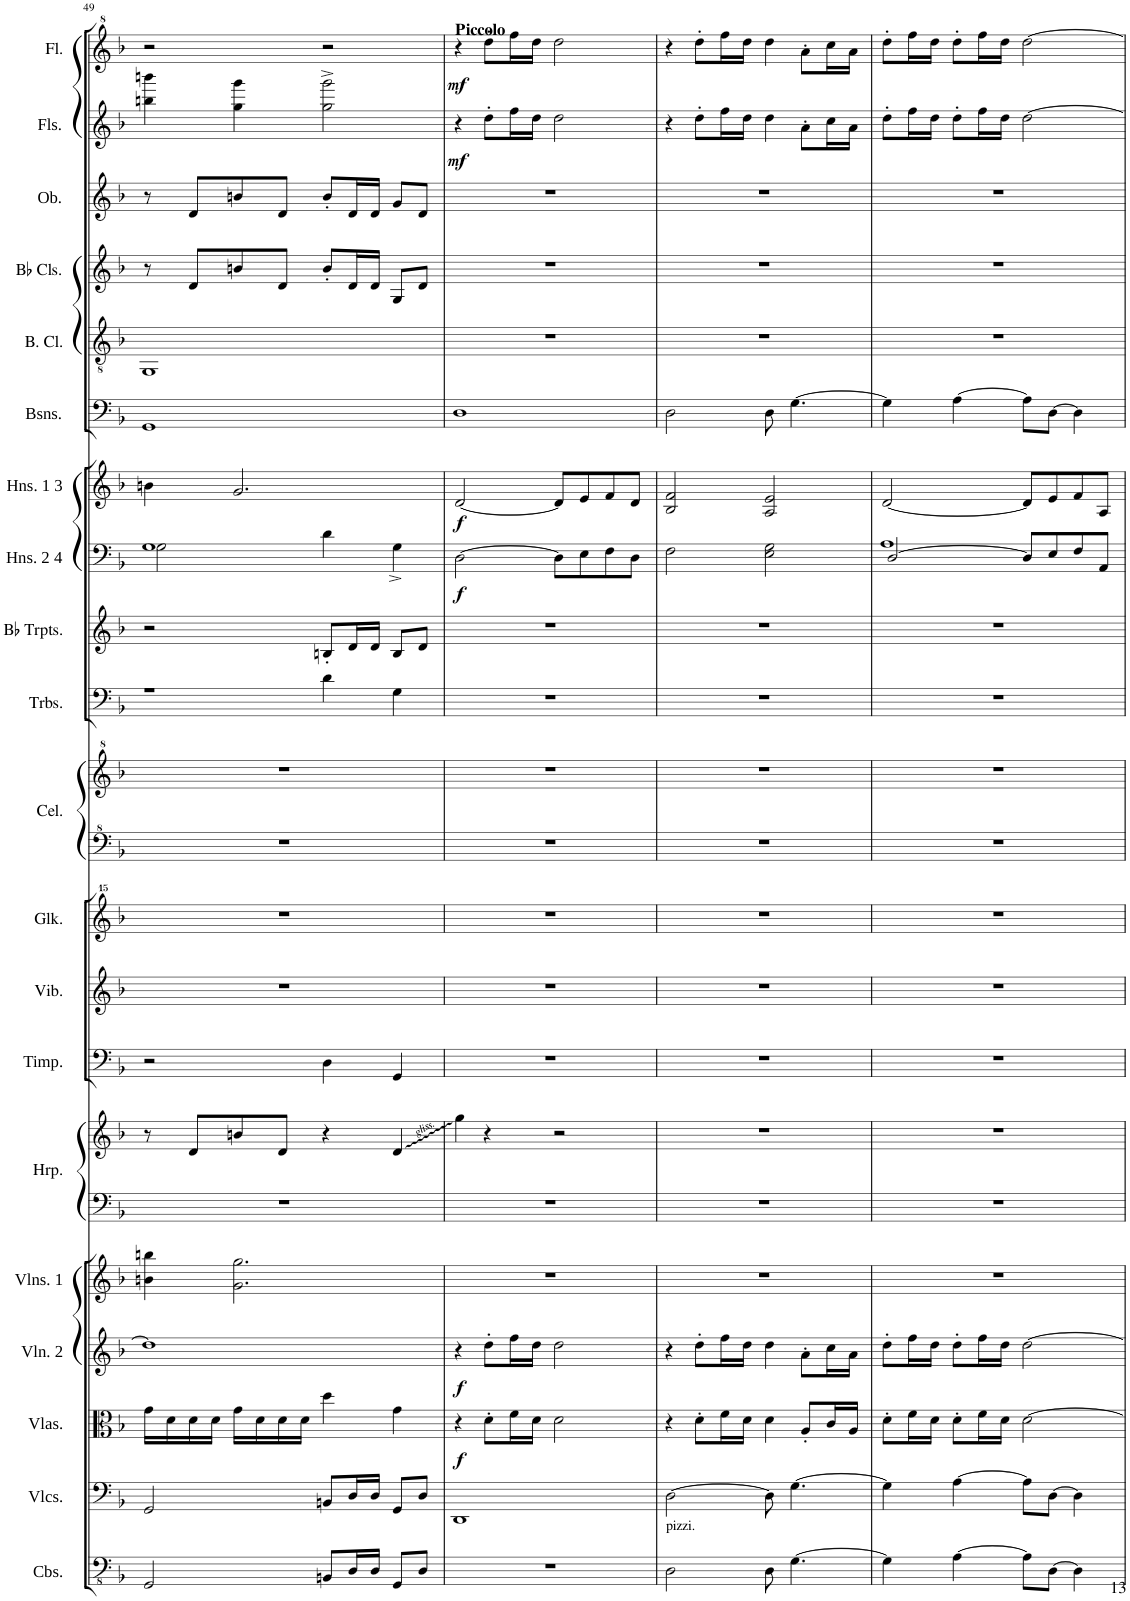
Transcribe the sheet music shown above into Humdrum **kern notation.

**kern	**kern	**kern	**dynam	**kern	**dynam	**kern	**kern	**kern	**kern	**kern	**kern	**kern	**kern	**kern	**kern	**kern	**dynam	**kern	**dynam	**kern	**kern	**kern	**kern	**kern	**dynam	**kern	**dynam
*part20	*part19	*part18	*part18	*part17	*part17	*part16	*part15	*part15	*part14	*part13	*part12	*part11	*part11	*part10	*part9	*part8	*part8	*part7	*part7	*part6	*part5	*part4	*part3	*part2	*part2	*part1	*part1
*staff22	*staff21	*staff20	*staff20	*staff19	*staff19	*staff18	*staff17	*staff16	*staff15	*staff14	*staff13	*staff12	*staff11	*staff10	*staff9	*staff8	*staff8	*staff7	*staff7	*staff6	*staff5	*staff4	*staff3	*staff2	*staff2	*staff1	*staff1
*I"Contrabasses	*I"Violoncellos	*I"Violas	*	*I"Violin 2	*	*I"Violins 1	*I"Harp	*	*I"Timpani	*I"Vibraphone	*I"Glockenspiel	*I"Celesta	*	*I"Trombones	*I"Bb Trumpets	*I"Horns 2 4	*	*I"Horns 1 3	*	*I"Bassoons	*I"Bass Clarinet	*I"Bb Clarinets	*I"Oboe	*I"Flutes	*	*I"Piccolo (doub. Flute)	*
*I'Cbs.	*I'Vlcs.	*I'Vlas.	*	*I'Vln. 2	*	*I'Vlns. 1	*I'Hrp.	*	*I'Timp.	*I'Vib.	*I'Glk.	*I'Cel.	*	*I'Trbs.	*I'Bb Trpts.	*I'Hns. 2 4	*	*I'Hns. 1 3	*	*I'Bsns.	*I'B. Cl.	*I'Bb Cls.	*I'Ob.	*I'Fls.	*	*I'Picc.	*
!!LO:PB:g=z
*clefFv4	*clefF4	*clefC3	*	*clefG2	*	*clefG2	*clefF4	*clefG2	*clefF4	*clefG2	*clefG^^2	*clefF^4	*clefG^2	*clefF4	*clefG2	*clefF4	*	*clefG2	*	*clefF4	*clefGv2	*clefG2	*clefG2	*clefG2	*	*clefG^2	*
*	*	*	*	*	*	*	*	*	*	*	*	*	*	*	*ITrd1c2	*ITrd4c7	*	*ITrd4c7	*	*	*ITrd8c14	*ITrd1c2	*	*	*	*ITrd-7c-12	*
*k[b-]	*k[b-]	*k[b-]	*	*k[b-]	*	*k[b-]	*k[b-]	*k[b-]	*k[b-]	*k[b-]	*k[b-]	*k[b-]	*k[b-]	*k[b-]	*k[b-]	*k[b-]	*	*k[b-]	*	*k[b-]	*k[b-]	*k[b-]	*k[b-]	*k[b-]	*	*k[b-]	*
*M4/4	*M4/4	*M4/4	*	*M4/4	*	*M4/4	*M4/4	*M4/4	*M4/4	*M4/4	*M4/4	*M4/4	*M4/4	*M4/4	*M4/4	*M4/4	*	*M4/4	*	*M4/4	*M4/4	*M4/4	*M4/4	*M4/4	*	*M4/4	*
=49	=49	=49	=49	=49	=49	=49	=49	=49	=49	=49	=49	=49	=49	=49	=49	=49	=49	=49	=49	=49	=49	=49	=49	=49	=49	=49	=49
*	*	*	*	*	*	*	*	*	*	*	*	*	*	*^	*	*^	*	*	*	*	*	*	*	*	*	*	*
2GGG/	2GG/	16g\LL	.	1dd]	.	4bn\ 4bbn\	1r	8r	2r	1r	1r	1r	1r	1r	2ryy	2r	1G	2G\	.	4bn\	.	1GG	1GG	8r	8r	4bbn\ 4bbbn\	.	2r	.
.	.	16d\	.	.	.	.	.	.	.	.	.	.	.	.	.	.	.	.	.	.	.	.	.	.	.	.	.	.	.
.	.	16d\	.	.	.	.	.	8d/L	.	.	.	.	.	.	.	.	.	.	.	.	.	.	.	8d/L	8d/L	.	.	.	.
.	.	16d\JJ	.	.	.	.	.	.	.	.	.	.	.	.	.	.	.	.	.	.	.	.	.	.	.	.	.	.	.
.	.	16g\LL	.	.	.	2.g\ 2.gg\	.	8bn/	.	.	.	.	.	.	.	.	.	.	.	2.g/	.	.	.	8bn/	8bn/	4gg\ 4ggg\	.	.	.
.	.	16d\	.	.	.	.	.	.	.	.	.	.	.	.	.	.	.	.	.	.	.	.	.	.	.	.	.	.	.
.	.	16d\	.	.	.	.	.	8d/J	.	.	.	.	.	.	.	.	.	.	.	.	.	.	.	8d/J	8d/J	.	.	.	.
.	.	16d\JJ	.	.	.	.	.	.	.	.	.	.	.	.	.	.	.	.	.	.	.	.	.	.	.	.	.	.	.
8BBBn/L	8BBn/L	4dd\	.	.	.	.	.	4r	4D\	.	.	.	.	.	4d\	8Bn'/L	.	4d\	.	.	.	.	.	8b'/L	8b'/L	2gg\^ 2ggg\^	.	2r	.
16DD/L	16D/L	.	.	.	.	.	.	.	.	.	.	.	.	.	.	16d/L	.	.	.	.	.	.	.	16d/L	16d/L	.	.	.	.
16DD/JJ	16D/JJ	.	.	.	.	.	.	.	.	.	.	.	.	.	.	16d/JJ	.	.	.	.	.	.	.	16d/JJ	16d/JJ	.	.	.	.
8GGG/L	8GG/L	4g\	.	.	.	.	.	4d/	4GG/	.	.	.	.	.	4G\	8B/L	.	4G^\	.	.	.	.	.	8G/L	8g/L	.	.	.	.
8DD/J	8D/J	.	.	.	.	.	.	.	.	.	.	.	.	.	.	8d/J	.	.	.	.	.	.	.	8d/J	8d/J	.	.	.	.
*	*	*	*	*	*	*	*	*	*	*	*	*	*	*v	*v	*	*v	*v	*	*	*	*	*	*	*	*	*	*	*
=50	=50	=50	=50	=50	=50	=50	=50	=50	=50	=50	=50	=50	=50	=50	=50	=50	=50	=50	=50	=50	=50	=50	=50	=50	=50	=50	=50
!	!	!	!	!	!	!	!	!	!	!	!	!	!	!	!	!	!	!	!	!	!	!	!	!	!	!LO:TX:a:B:t=Piccolo	!
!	!	!	!LO:DY:b	!	!LO:DY:b	!	!	!	!	!	!	!	!	!	!	!	!LO:DY:b	!	!LO:DY:b	!	!	!	!	!	!LO:DY:b	!	!LO:DY:b
1r	1DD	4r	f	4r	f	1r	1r	4gg\	1r	1r	1r	1r	1r	1r	1r	[2D\	f	[2d/	f	1D	1r	1r	1r	4r	mf	4r	mf
.	.	8d'\L	.	8dd'\L	.	.	.	4r	.	.	.	.	.	.	.	.	.	.	.	.	.	.	.	8dd'\L	.	8ddd'\L	.
.	.	16f\L	.	16ff\L	.	.	.	.	.	.	.	.	.	.	.	.	.	.	.	.	.	.	.	16ff\L	.	16fff\L	.
.	.	16d\JJ	.	16dd\JJ	.	.	.	.	.	.	.	.	.	.	.	.	.	.	.	.	.	.	.	16dd\JJ	.	16ddd\JJ	.
.	.	2d\	.	2dd\	.	.	.	2r	.	.	.	.	.	.	.	8D\L]	.	8d/L]	.	.	.	.	.	2dd\	.	2ddd\	.
.	.	.	.	.	.	.	.	.	.	.	.	.	.	.	.	8E\	.	8e/	.	.	.	.	.	.	.	.	.
.	.	.	.	.	.	.	.	.	.	.	.	.	.	.	.	8F\	.	8f/	.	.	.	.	.	.	.	.	.
.	.	.	.	.	.	.	.	.	.	.	.	.	.	.	.	8D\J	.	8d/J	.	.	.	.	.	.	.	.	.
=51	=51	=51	=51	=51	=51	=51	=51	=51	=51	=51	=51	=51	=51	=51	=51	=51	=51	=51	=51	=51	=51	=51	=51	=51	=51	=51	=51
!LO:TX:a:t=pizzi.	!	!	!	!	!	!	!	!	!	!	!	!	!	!	!	!	!	!	!	!	!	!	!	!	!	!	!
2DD\	[2D\	4r	.	4r	.	1r	1r	1r	1r	1r	1r	1r	1r	1r	1r	2F\	.	2B-/ 2f/	.	2D\	1r	1r	1r	4r	.	4r	.
.	.	8d'\L	.	8dd'\L	.	.	.	.	.	.	.	.	.	.	.	.	.	.	.	.	.	.	.	8dd'\L	.	8ddd'\L	.
.	.	16f\L	.	16ff\L	.	.	.	.	.	.	.	.	.	.	.	.	.	.	.	.	.	.	.	16ff\L	.	16fff\L	.
.	.	16d\JJ	.	16dd\JJ	.	.	.	.	.	.	.	.	.	.	.	.	.	.	.	.	.	.	.	16dd\JJ	.	16ddd\JJ	.
8DD\	8D\]	4d\	.	4dd\	.	.	.	.	.	.	.	.	.	.	.	2E\ 2G\	.	2A/ 2e/	.	8D\	.	.	.	4dd\	.	4ddd\	.
[4.GG\	[4.G\	.	.	.	.	.	.	.	.	.	.	.	.	.	.	.	.	.	.	[4.G\	.	.	.	.	.	.	.
.	.	8A'/L	.	8a'\L	.	.	.	.	.	.	.	.	.	.	.	.	.	.	.	.	.	.	.	8a'\L	.	8aa'\L	.
.	.	16c/L	.	16cc\L	.	.	.	.	.	.	.	.	.	.	.	.	.	.	.	.	.	.	.	16cc\L	.	16ccc\L	.
.	.	16A/JJ	.	16a\JJ	.	.	.	.	.	.	.	.	.	.	.	.	.	.	.	.	.	.	.	16a\JJ	.	16aa\JJ	.
=52	=52	=52	=52	=52	=52	=52	=52	=52	=52	=52	=52	=52	=52	=52	=52	=52	=52	=52	=52	=52	=52	=52	=52	=52	=52	=52	=52
*	*	*	*	*	*	*	*	*	*	*	*	*	*	*	*	*^	*	*	*	*	*	*	*	*	*	*	*
4GG\]	4G\]	8d'\L	.	8dd'\L	.	1r	1r	1r	1r	1r	1r	1r	1r	1r	1r	[2D/	1A	.	[2d/	.	4G\]	1r	1r	1r	8dd'\L	.	8ddd'\L	.
.	.	16f\L	.	16ff\L	.	.	.	.	.	.	.	.	.	.	.	.	.	.	.	.	.	.	.	.	16ff\L	.	16fff\L	.
.	.	16d\JJ	.	16dd\JJ	.	.	.	.	.	.	.	.	.	.	.	.	.	.	.	.	.	.	.	.	16dd\JJ	.	16ddd\JJ	.
[4AA\	[4A\	8d'\L	.	8dd'\L	.	.	.	.	.	.	.	.	.	.	.	.	.	.	.	.	[4A\	.	.	.	8dd'\L	.	8ddd'\L	.
.	.	16f\L	.	16ff\L	.	.	.	.	.	.	.	.	.	.	.	.	.	.	.	.	.	.	.	.	16ff\L	.	16fff\L	.
.	.	16d\JJ	.	16dd\JJ	.	.	.	.	.	.	.	.	.	.	.	.	.	.	.	.	.	.	.	.	16dd\JJ	.	16ddd\JJ	.
8AA\L]	8A\L]	[2d\	.	[2dd\	.	.	.	.	.	.	.	.	.	.	.	8D/L]	.	.	8d/L]	.	8A\L]	.	.	.	[2dd\	.	[2ddd\	.
[8DD\J	[8D\J	.	.	.	.	.	.	.	.	.	.	.	.	.	.	8E/	.	.	8e/	.	[8D\J	.	.	.	.	.	.	.
4DD\]	4D\]	.	.	.	.	.	.	.	.	.	.	.	.	.	.	8F/	.	.	8f/	.	4D\]	.	.	.	.	.	.	.
.	.	.	.	.	.	.	.	.	.	.	.	.	.	.	.	8AA/J	.	.	8A/J	.	.	.	.	.	.	.	.	.
*	*	*	*	*	*	*	*	*	*	*	*	*	*	*	*	*v	*v	*	*	*	*	*	*	*	*	*	*	*
=	=	=	=	=	=	=	=	=	=	=	=	=	=	=	=	=	=	=	=	=	=	=	=	=	=	=	=
*-	*-	*-	*-	*-	*-	*-	*-	*-	*-	*-	*-	*-	*-	*-	*-	*-	*-	*-	*-	*-	*-	*-	*-	*-	*-	*-	*-
